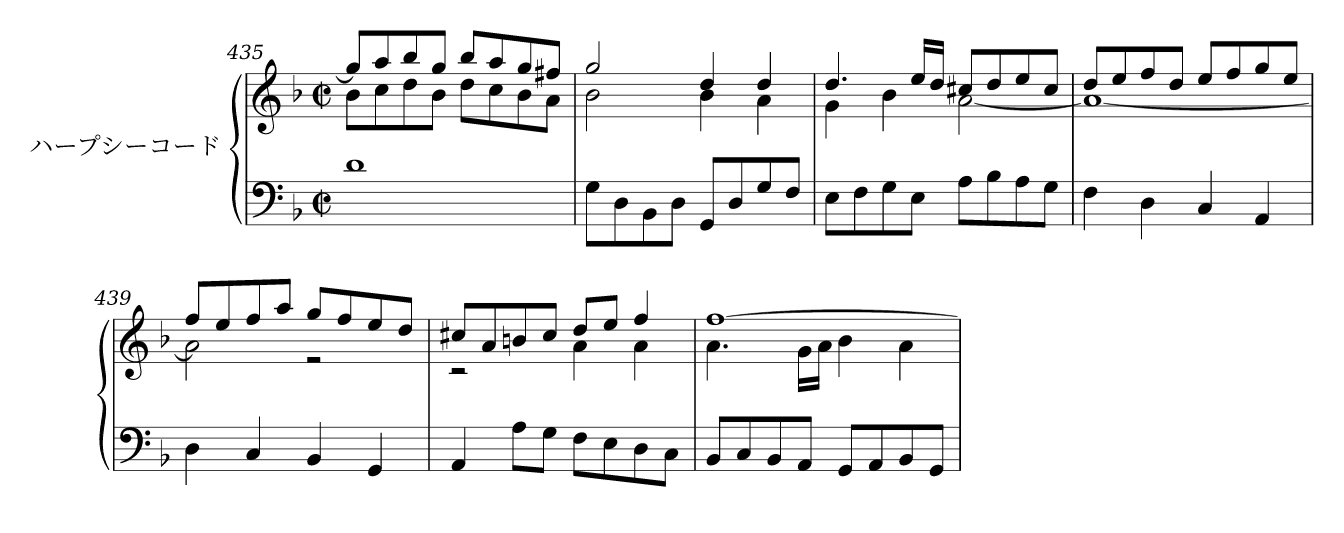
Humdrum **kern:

**kern	**kern
*part1	*part1
*staff2	*staff1
*I"ハープシーコード	*
!!LO:LB:g=z
*clefF4	*clefG2
*k[b-]	*k[b-]
*M2/2	*M2/2
*met(c|)	*met(c|)
=435	=435
*	*^
1d	8gg/L]	8b-\L
.	8aa/	8cc\
.	8bb-/	8dd\
.	8gg/J	8b-\J
.	8bb-/L	8dd\L
.	8aa/	8cc\
.	8gg/	8b-\
.	8ff#X/J	8a\J
=436	=436	=436
8G\L	2gg/	2b-\
8D\	.	.
8BB-\	.	.
8D\J	.	.
8GG/L	4dd/	4b-\
8D/	.	.
8G/	4dd/	4a\
8F/J	.	.
=437	=437	=437
8E\L	4.dd/	4g\
8F\	.	.
8G\	.	4b-\
8E\J	16ee/LL	.
.	16dd/JJ	.
8A\L	8cc#X/L	[2a\
8B-\	8dd/	.
8A\	8ee/	.
8G\J	8cc#/J	.
=438	=438	=438
4F\	8dd/L	1a_
.	8ee/	.
4D\	8ff/	.
.	8dd/J	.
4C/	8ee/L	.
.	8ff/	.
4AA/	8gg/	.
.	8ee/J	.
!!LO:LB:g=z	!!
=439	=439	=439
4D\	8ff/L	2a\]
.	8ee/	.
4C/	8ff/	.
.	8aa/J	.
4BB-/	8gg/L	2r
.	8ff/	.
4GG/	8ee/	.
.	8dd/J	.
=440	=440	=440
4AA/	8cc#X/L	2r
.	8a/	.
8A\L	8bn/	.
8G\J	8cc#/J	.
8F\L	8dd/L	4a\
8E\	8ee/J	.
8D\	4ff/	4a\
8C\J	.	.
=441	=441	=441
8BB-/L	[1ff	4.a\
8C/	.	.
8BB-/	.	.
8AA/J	.	16g\LL
.	.	16a\JJ
8GG/L	.	4b-\
8AA/	.	.
8BB-/	.	4a\
8GG/J	.	.
*	*v	*v
=	=
*-	*-
